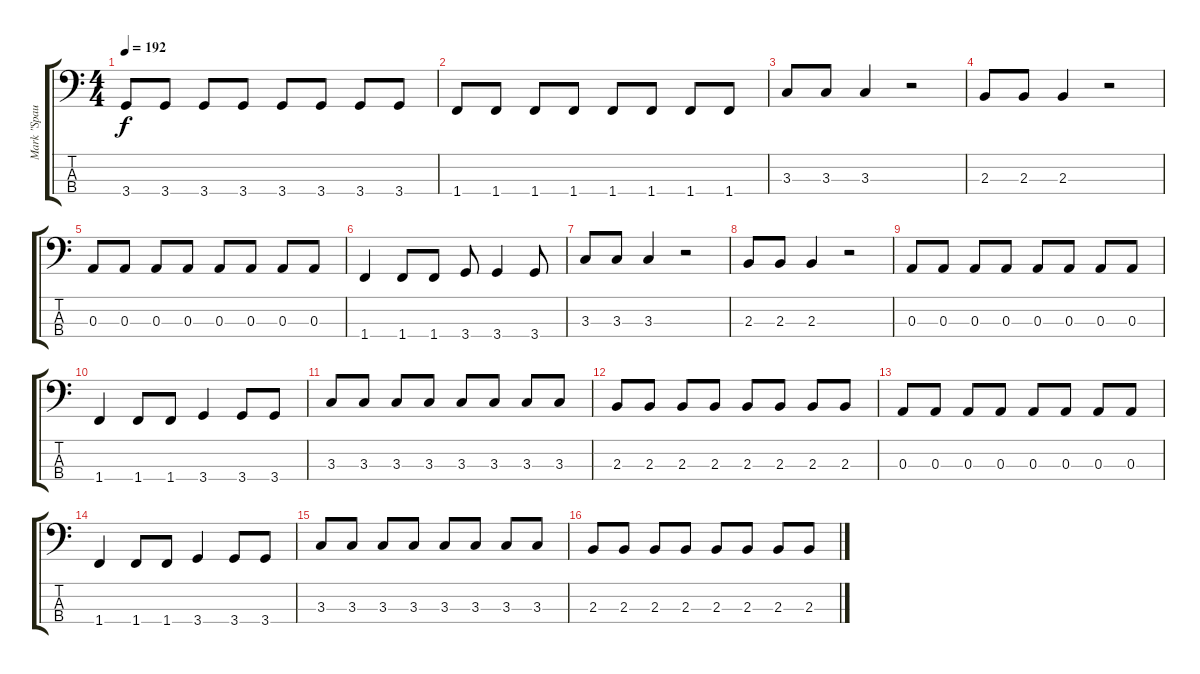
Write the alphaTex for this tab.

\track ("Mark \"Spaulding\" Hoppus" "Mark \"Spau") {instrument electricbasspick}
\staff {score tabs}
\tuning (G2 D2 A1 E1) {hide}
\ts (4 4)
\tempo 192
\clef f4
\ks c
3.4.8{dy f} 3.4.8 3.4.8 3.4.8 3.4.8 3.4.8 3.4.8 3.4.8 |
1.4.8 1.4.8 1.4.8 1.4.8 1.4.8 1.4.8 1.4.8 1.4.8 |
3.3.8 3.3.8 3.3.4 r.2 |
2.3.8 2.3.8 2.3.4 r.2 |
0.3.8 0.3.8 0.3.8 0.3.8 0.3.8 0.3.8 0.3.8 0.3.8 |
1.4.4 1.4.8 1.4.8 3.4.8 3.4.4 3.4.8 |
3.3.8 3.3.8 3.3.4 r.2 |
2.3.8 2.3.8 2.3.4 r.2 |
0.3.8 0.3.8 0.3.8 0.3.8 0.3.8 0.3.8 0.3.8 0.3.8 |
1.4.4 1.4.8 1.4.8 3.4.4 3.4.8 3.4.8 |
3.3.8 3.3.8 3.3.8 3.3.8 3.3.8 3.3.8 3.3.8 3.3.8 |
2.3.8 2.3.8 2.3.8 2.3.8 2.3.8 2.3.8 2.3.8 2.3.8 |
0.3.8 0.3.8 0.3.8 0.3.8 0.3.8 0.3.8 0.3.8 0.3.8 |
1.4.4 1.4.8 1.4.8 3.4.4 3.4.8 3.4.8 |
3.3.8 3.3.8 3.3.8 3.3.8 3.3.8 3.3.8 3.3.8 3.3.8 |
2.3.8 2.3.8 2.3.8 2.3.8 2.3.8 2.3.8 2.3.8 2.3.8
